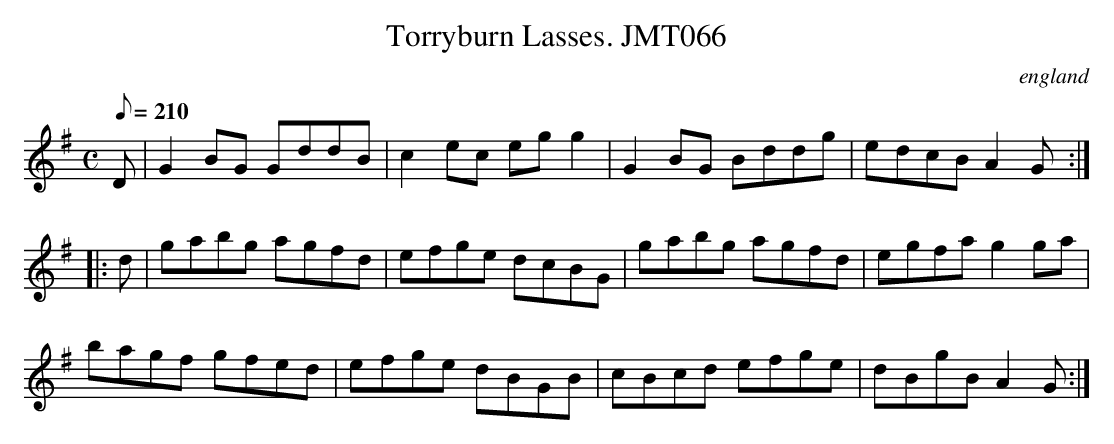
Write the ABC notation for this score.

X:1
T:Torryburn Lasses. JMT066
O:england
M:C
L:1/8
Q:210
K:G
D|G2BG G-ddB|c2ec egg2|G2BG B-ddg|e-dcBA2G:|
|:d|g-abg a-gfd|e-fge d-cBG|g-abg a-gfd|e-gfag2ga|
b-agf g-fed|e-fge d-BGB|c-Bcd e-fge|d-BgBA2G:|]
